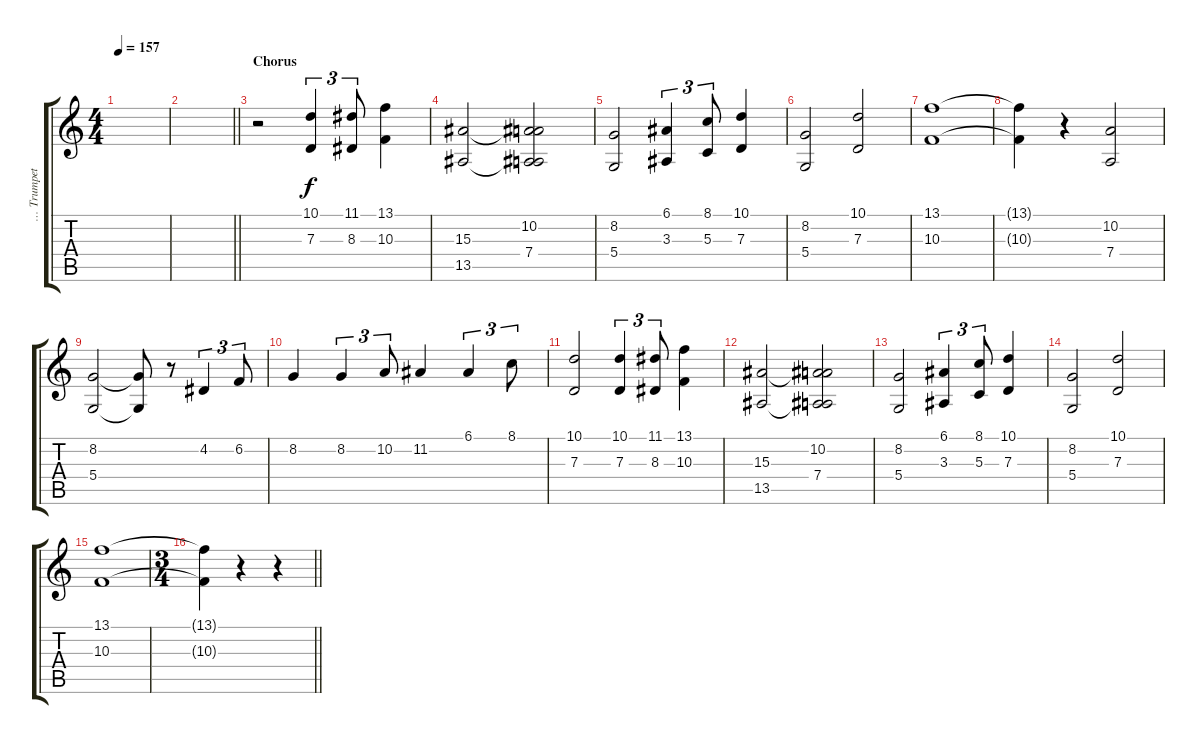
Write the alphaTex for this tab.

\track ("… Trumpet / Strings …" "… Trumpet ") {instrument frenchhorn}
\staff {score tabs}
\tuning (E4 B3 G3 D3 A2 E2) {hide}
\ts (4 4)
\tempo 157
\clef g2
\ks c
|
\barLineRight lightlight
|
\section ("" "Chorus")
r.2 (10.1 7.3).4{tu (3 2)} (11.1 8.3).8{tu (3 2)} (13.1 10.3).4 |
(15.3 13.5).2 (10.2 15.3{t} 7.4 13.5{t}).2 |
(8.2 5.4).2 (6.1 3.3).4{tu (3 2)} (8.1 5.3).8{tu (3 2)} (10.1 7.3).4 |
(8.2 5.4).2 (10.1 7.3).2 |
(13.1 10.3).1 |
(13.1{t} 10.3{t}).4 r.4 (10.2 7.4).2 |
(8.2 5.4).2 (8.2{t} 5.4{t}).8 r.8 4.2.4{tu (3 2)} 6.2.8{tu (3 2)} |
8.2.4 8.2.4{tu (3 2)} 10.2.8{tu (3 2)} 11.2.4 6.1.4{tu (3 2)} 8.1.8{tu (3 2)} |
(10.1 7.3).2 (10.1 7.3).4{tu (3 2)} (11.1 8.3).8{tu (3 2)} (13.1 10.3).4 |
(15.3 13.5).2 (10.2 15.3{t} 7.4 13.5{t}).2 |
(8.2 5.4).2 (6.1 3.3).4{tu (3 2)} (8.1 5.3).8{tu (3 2)} (10.1 7.3).4 |
(8.2 5.4).2 (10.1 7.3).2 |
(13.1 10.3).1 |
\ts (3 4)
\barLineRight lightlight
(13.1{t} 10.3{t}).4 r.4 r.4
